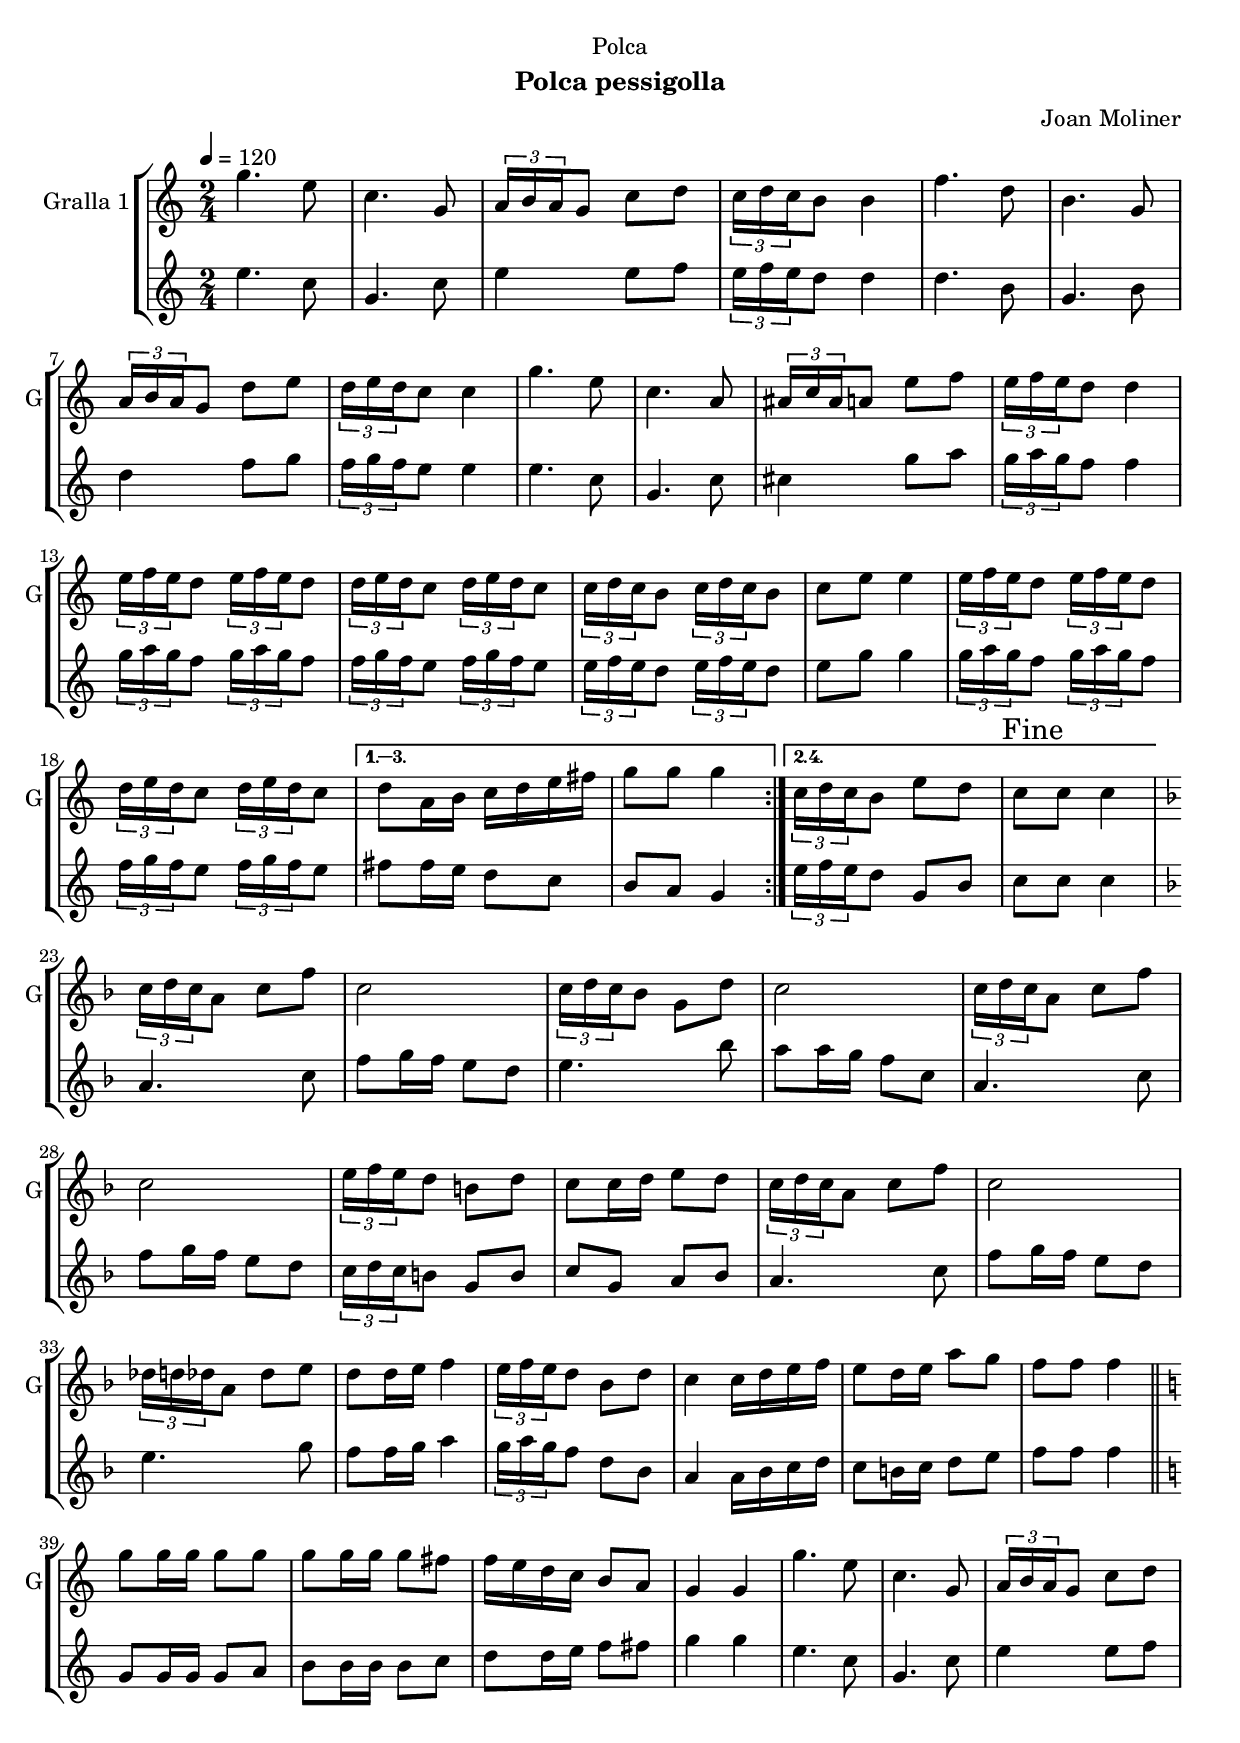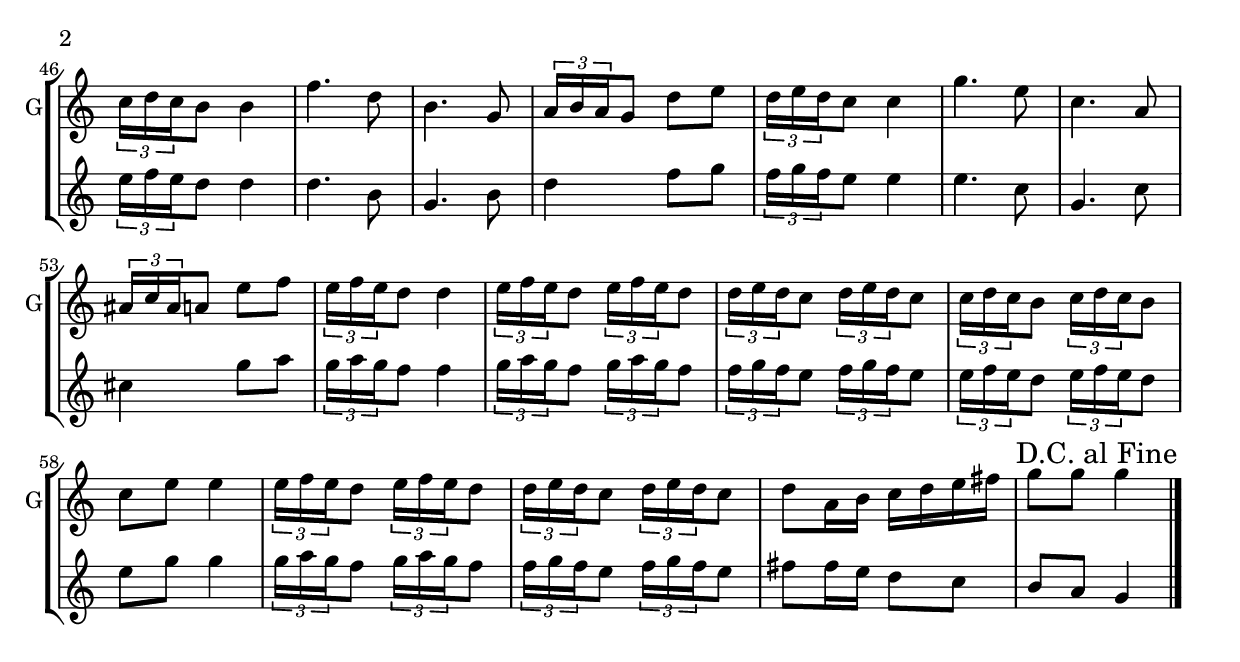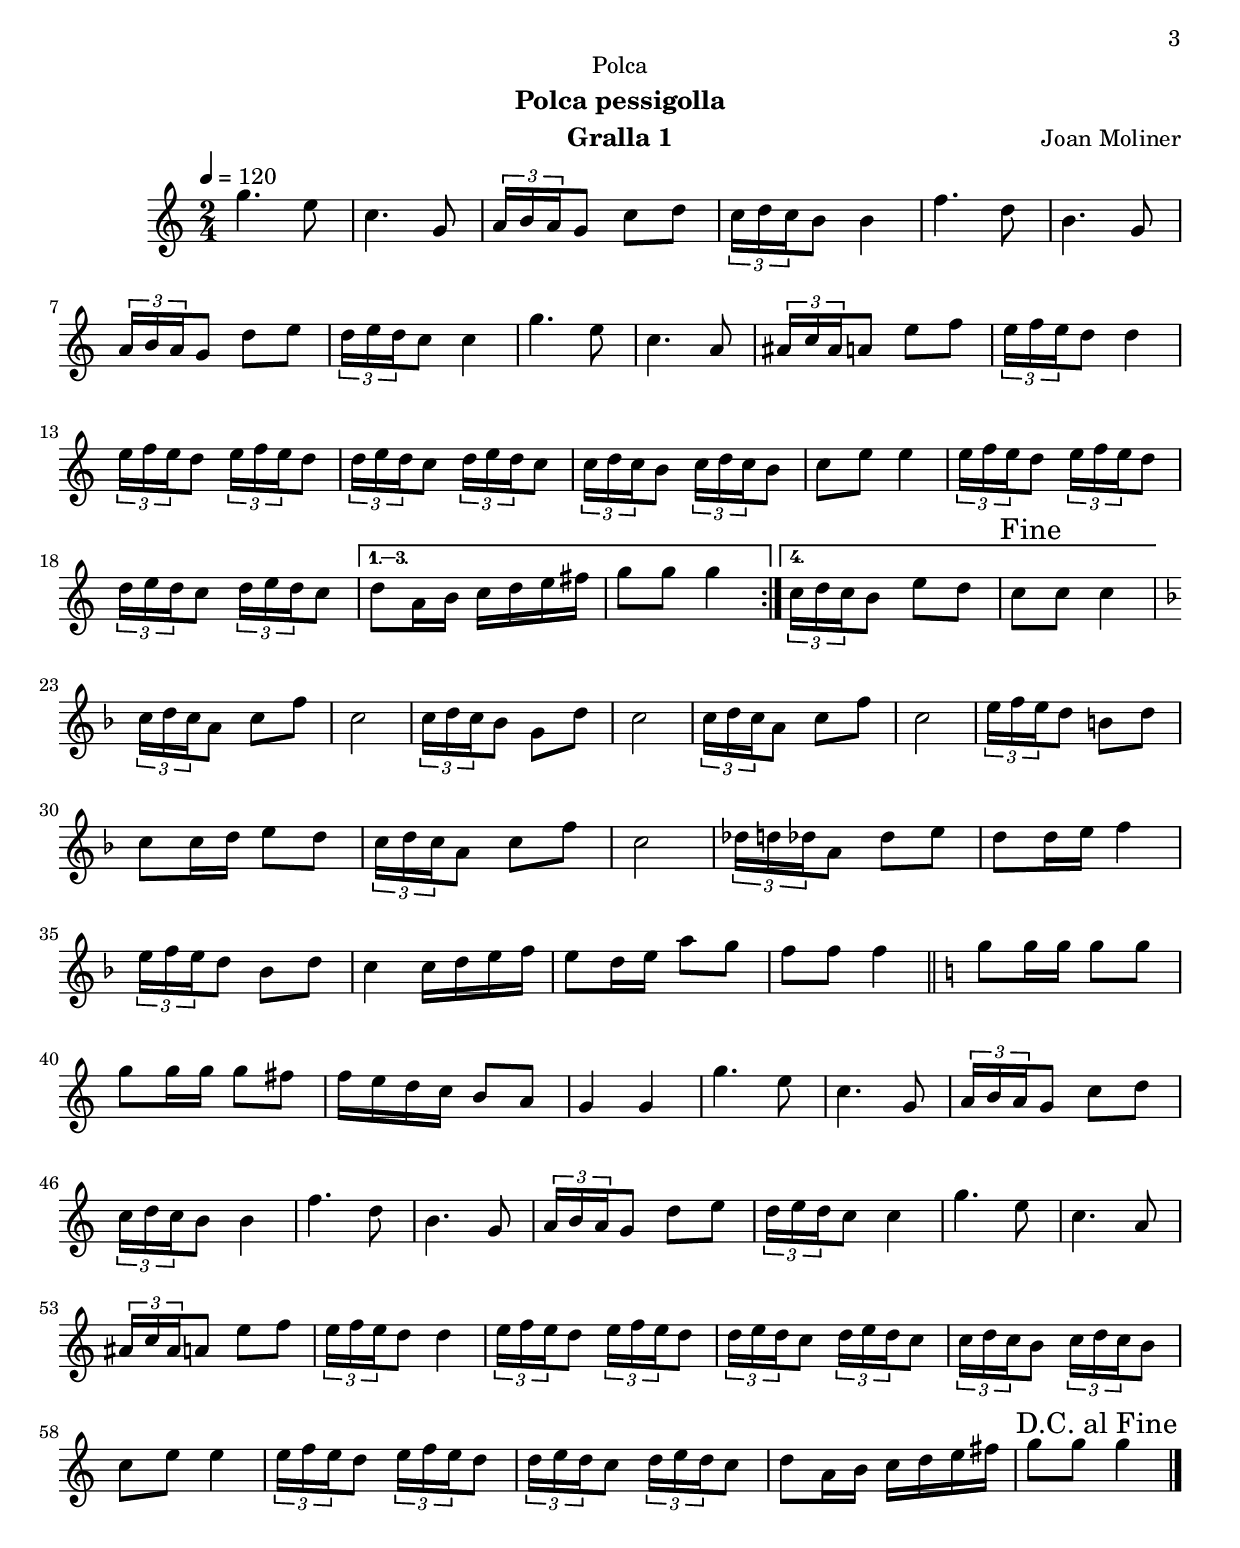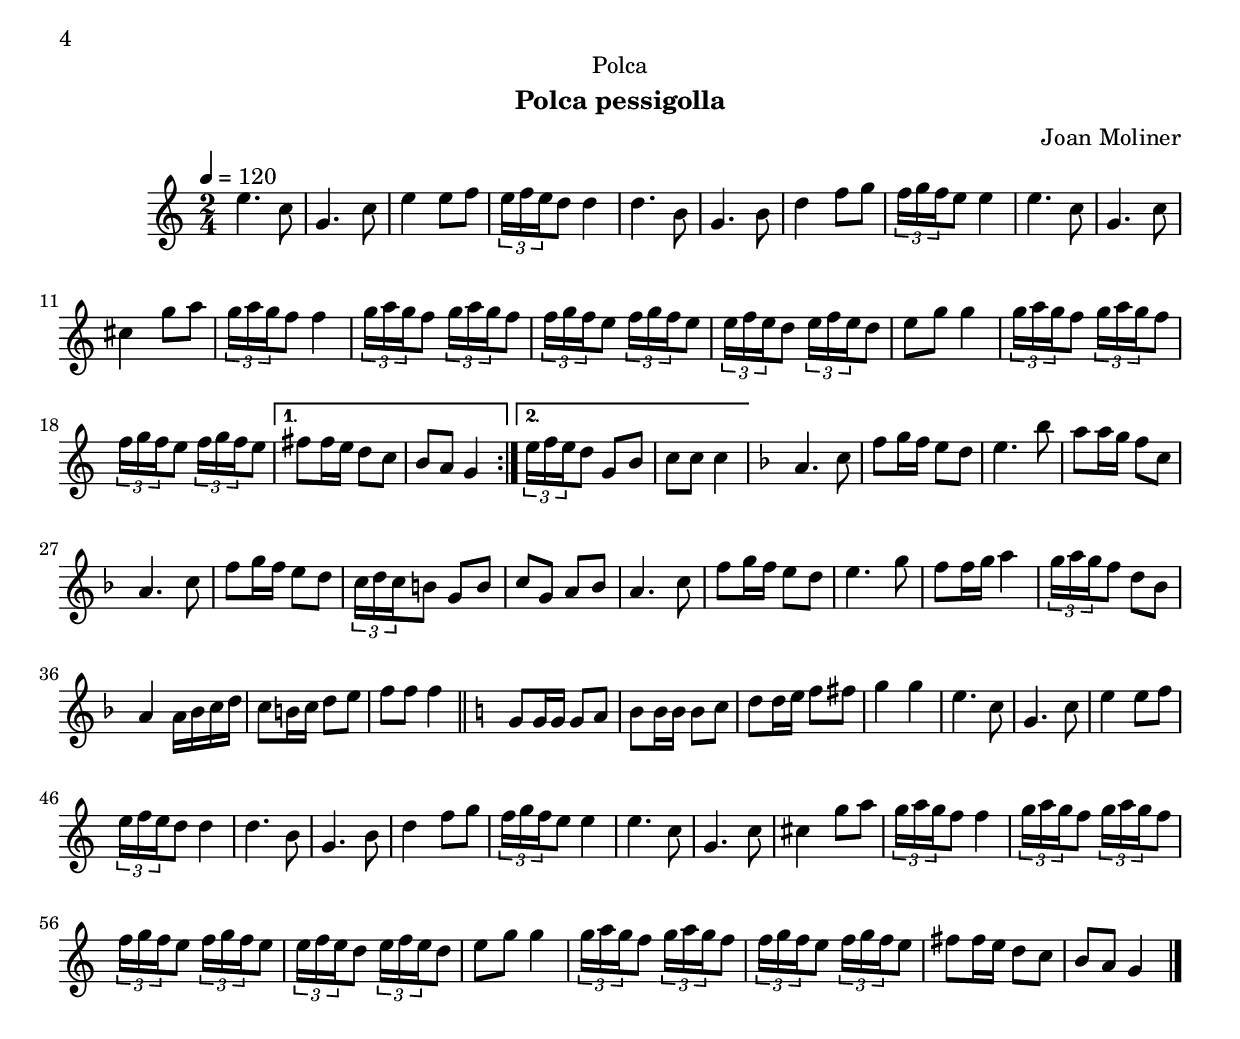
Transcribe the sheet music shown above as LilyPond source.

\version "2.16.2"

\header {
  dedication="Polca"
  title=""
  subtitle="Polca pessigolla"
  subsubtitle=""
  poet=""
  meter=""
  piece=""
  composer="Joan Moliner"
  arranger=""
  opus=""
  instrument=""
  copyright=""
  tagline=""
}

liniaroAa =
\relative g''
{
  \tempo 4=120
  \clef treble
  \key c \major
  \time 2/4
  \repeat volta 4 { g4. e8  |
  c4. g8  |
  \times 2/3 { a16 b a } g8 c d  |
  \times 2/3 { c16 d c } b8 b4  |
  %05
  f'4. d8  |
  b4. g8  |
  \times 2/3 { a16 b a } g8 d' e  |
  \times 2/3 { d16 e d } c8 c4  |
  g'4. e8  |
  %10
  c4. a8  |
  \times 2/3 { ais16 c ais } a8 e' f  |
  \times 2/3 { e16 f e } d8 d4  |
  \times 2/3 { e16 f e } d8 \times 2/3 { e16 f e } d8  |
  \times 2/3 { d16 e d } c8 \times 2/3 { d16 e d } c8  |
  %15
  \times 2/3 { c16 d c } b8 \times 2/3 { c16 d c } b8  |
  c8 e e4  |
  \times 2/3 { e16 f e } d8 \times 2/3 { e16 f e } d8  |
  \times 2/3 { d16 e d } c8 \times 2/3 { d16 e d } c8 }
  \alternative { { d8 a16 b c d e fis  |
  %20
  g8 g g4 }
  { \times 2/3 { c,16 d c } b8 e d  |
  \mark "Fine" c8 c c4 } }
  \key f \major   \times 2/3 { c16 d c } a8 c f  |
  c2  |
  %25
  \times 2/3 { c16 d c } bes8 g d'  |
  c2  |
  \times 2/3 { c16 d c } a8 c f  |
  c2  |
  \times 2/3 { e16 f e } d8 b d  |
  %30
  c8 c16 d e8 d  |
  \times 2/3 { c16 d c } a8 c f  |
  c2  |
  \times 2/3 { des16 d des } a8 des e  |
  d8 d16 e f4  |
  %35
  \times 2/3 { e16 f e } d8 bes d  |
  c4 c16 d e f  |
  e8 d16 e a8 g  |
  f8 f f4  \bar "||"
  \key c \major   g8 g16 g g8 g  |
  %40
  g8 g16 g g8 fis  |
  f16 e d c b8 a  |
  g4 g  |
  g'4. e8  |
  c4. g8  |
  %45
  \times 2/3 { a16 b a } g8 c d  |
  \times 2/3 { c16 d c } b8 b4  |
  f'4. d8  |
  b4. g8  |
  \times 2/3 { a16 b a } g8 d' e  |
  %50
  \times 2/3 { d16 e d } c8 c4  |
  g'4. e8  |
  c4. a8  |
  \times 2/3 { ais16 c ais } a8 e' f  |
  \times 2/3 { e16 f e } d8 d4  |
  %55
  \times 2/3 { e16 f e } d8 \times 2/3 { e16 f e } d8  |
  \times 2/3 { d16 e d } c8 \times 2/3 { d16 e d } c8  |
  \times 2/3 { c16 d c } b8 \times 2/3 { c16 d c } b8  |
  c8 e e4  |
  \times 2/3 { e16 f e } d8 \times 2/3 { e16 f e } d8  |
  %60
  \times 2/3 { d16 e d } c8 \times 2/3 { d16 e d } c8  |
  d8 a16 b c d e fis  |
  \mark "D.C. al Fine" g8 g g4  \bar "|."
}

liniaroAb =
\relative e''
{
  \tempo 4=120
  \clef treble
  \key c \major
  \time 2/4
  \repeat volta 2 { e4. c8  |
  g4. c8  |
  e4 e8 f  |
  \times 2/3 { e16 f e } d8 d4  |
  %05
  d4. b8  |
  g4. b8  |
  d4 f8 g  |
  \times 2/3 { f16 g f } e8 e4  |
  e4. c8  |
  %10
  g4. c8  |
  cis4 g'8 a  |
  \times 2/3 { g16 a g } f8 f4  |
  \times 2/3 { g16 a g } f8 \times 2/3 { g16 a g } f8  |
  \times 2/3 { f16 g f } e8 \times 2/3 { f16 g f } e8  |
  %15
  \times 2/3 { e16 f e } d8 \times 2/3 { e16 f e } d8  |
  e8 g g4  |
  \times 2/3 { g16 a g } f8 \times 2/3 { g16 a g } f8  |
  \times 2/3 { f16 g f } e8 \times 2/3 { f16 g f } e8 }
  \alternative { { fis8 fis16 e d8 c  |
  %20
  b8 a g4 }
  { \times 2/3 { e'16 f e } d8 g, b  |
  c8 c c4 } }
  \key f \major   a4. c8  |
  f8 g16 f e8 d  |
  %25
  e4. bes'8  |
  a8 a16 g f8 c  |
  a4. c8  |
  f8 g16 f e8 d  |
  \times 2/3 { c16 d c } b8 g b  |
  %30
  c8 g a bes  |
  a4. c8  |
  f8 g16 f e8 d  |
  e4. g8  |
  f8 f16 g a4  |
  %35
  \times 2/3 { g16 a g } f8 d bes  |
  a4 a16 bes c d  |
  c8 b16 c d8 e  |
  f8 f f4  \bar "||"
  \key c \major   g,8 g16 g g8 a  |
  %40
  b8 b16 b b8 c  |
  d8 d16 e f8 fis  |
  g4 g  |
  e4. c8  |
  g4. c8  |
  %45
  e4 e8 f  |
  \times 2/3 { e16 f e } d8 d4  |
  d4. b8  |
  g4. b8  |
  d4 f8 g  |
  %50
  \times 2/3 { f16 g f } e8 e4  |
  e4. c8  |
  g4. c8  |
  cis4 g'8 a  |
  \times 2/3 { g16 a g } f8 f4  |
  %55
  \times 2/3 { g16 a g } f8 \times 2/3 { g16 a g } f8  |
  \times 2/3 { f16 g f } e8 \times 2/3 { f16 g f } e8  |
  \times 2/3 { e16 f e } d8 \times 2/3 { e16 f e } d8  |
  e8 g g4  |
  \times 2/3 { g16 a g } f8 \times 2/3 { g16 a g } f8  |
  %60
  \times 2/3 { f16 g f } e8 \times 2/3 { f16 g f } e8  |
  fis8 fis16 e d8 c  |
  b8 a g4  \bar "|."
}

\bookpart {
  \score {
    \new StaffGroup {
      \override Score.RehearsalMark #'self-alignment-X = #LEFT
      <<
        \new Staff \with {instrumentName = #"Gralla 1" shortInstrumentName = #"G"} \liniaroAa
        \new Staff \with {instrumentName = #"" shortInstrumentName = #" "} \liniaroAb
      >>
    }
    \layout {}
  }
  \score { \unfoldRepeats
    \new StaffGroup {
      \override Score.RehearsalMark #'self-alignment-X = #LEFT
      <<
        \new Staff \with {instrumentName = #"Gralla 1" shortInstrumentName = #"G"} \liniaroAa
        \new Staff \with {instrumentName = #"" shortInstrumentName = #" "} \liniaroAb
      >>
    }
    \midi {
      \set Staff.midiInstrument = "oboe"
      \set DrumStaff.midiInstrument = "drums"
    }
  }
}

\bookpart {
  \header {instrument="Gralla 1"}
  \score {
    \new StaffGroup {
      \override Score.RehearsalMark #'self-alignment-X = #LEFT
      <<
        \new Staff \liniaroAa
      >>
    }
    \layout {}
  }
  \score { \unfoldRepeats
    \new StaffGroup {
      \override Score.RehearsalMark #'self-alignment-X = #LEFT
      <<
        \new Staff \liniaroAa
      >>
    }
    \midi {
      \set Staff.midiInstrument = "oboe"
      \set DrumStaff.midiInstrument = "drums"
    }
  }
}

\bookpart {
  \header {instrument=""}
  \score {
    \new StaffGroup {
      \override Score.RehearsalMark #'self-alignment-X = #LEFT
      <<
        \new Staff \liniaroAb
      >>
    }
    \layout {}
  }
  \score { \unfoldRepeats
    \new StaffGroup {
      \override Score.RehearsalMark #'self-alignment-X = #LEFT
      <<
        \new Staff \liniaroAb
      >>
    }
    \midi {
      \set Staff.midiInstrument = "oboe"
      \set DrumStaff.midiInstrument = "drums"
    }
  }
}

